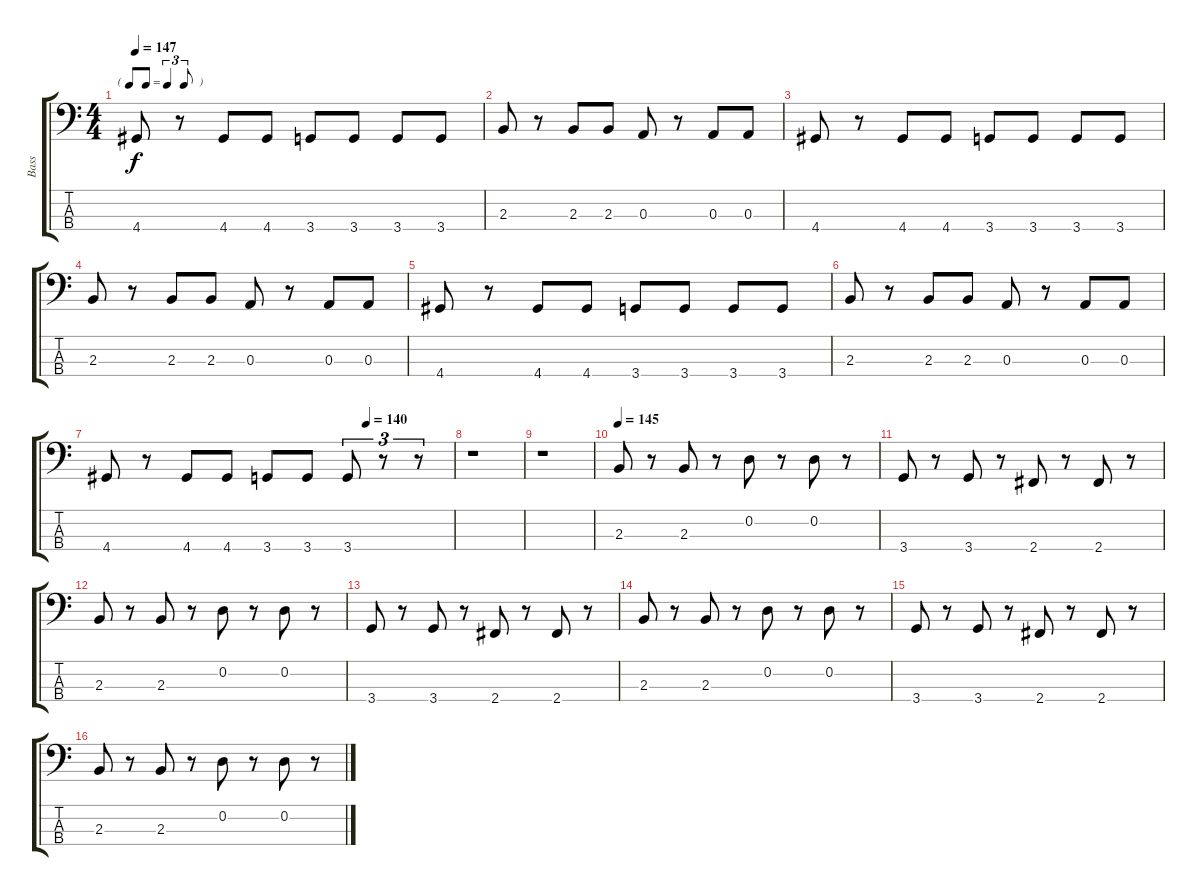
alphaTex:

\track ("Bass" "Bass") {instrument electricbassfinger}
\staff {score tabs}
\tuning (G2 D2 A1 E1) {hide}
\ts (4 4)
\tf triplet8th
\tempo 147
\clef f4
\ks c
4.4.8{dy f} r.8 4.4.8 4.4.8 3.4.8 3.4.8 3.4.8 3.4.8 |
2.3.8 r.8 2.3.8 2.3.8 0.3.8 r.8 0.3.8 0.3.8 |
4.4.8 r.8 4.4.8 4.4.8 3.4.8 3.4.8 3.4.8 3.4.8 |
2.3.8 r.8 2.3.8 2.3.8 0.3.8 r.8 0.3.8 0.3.8 |
4.4.8 r.8 4.4.8 4.4.8 3.4.8 3.4.8 3.4.8 3.4.8 |
2.3.8 r.8 2.3.8 2.3.8 0.3.8 r.8 0.3.8 0.3.8 |
\tempo (140 0.75)
4.4.8 r.8 4.4.8 4.4.8 3.4.8 3.4.8 3.4.8{tu (3 2)} r.8{tu (3 2)} r.8{tu (3 2)} |
r.1 |
r.1 |
\tempo 145
2.3.8 r.8 2.3.8 r.8 0.2.8 r.8 0.2.8 r.8 |
3.4.8 r.8 3.4.8 r.8 2.4.8 r.8 2.4.8 r.8 |
2.3.8 r.8 2.3.8 r.8 0.2.8 r.8 0.2.8 r.8 |
3.4.8 r.8 3.4.8 r.8 2.4.8 r.8 2.4.8 r.8 |
2.3.8 r.8 2.3.8 r.8 0.2.8 r.8 0.2.8 r.8 |
3.4.8 r.8 3.4.8 r.8 2.4.8 r.8 2.4.8 r.8 |
2.3.8 r.8 2.3.8 r.8 0.2.8 r.8 0.2.8 r.8
